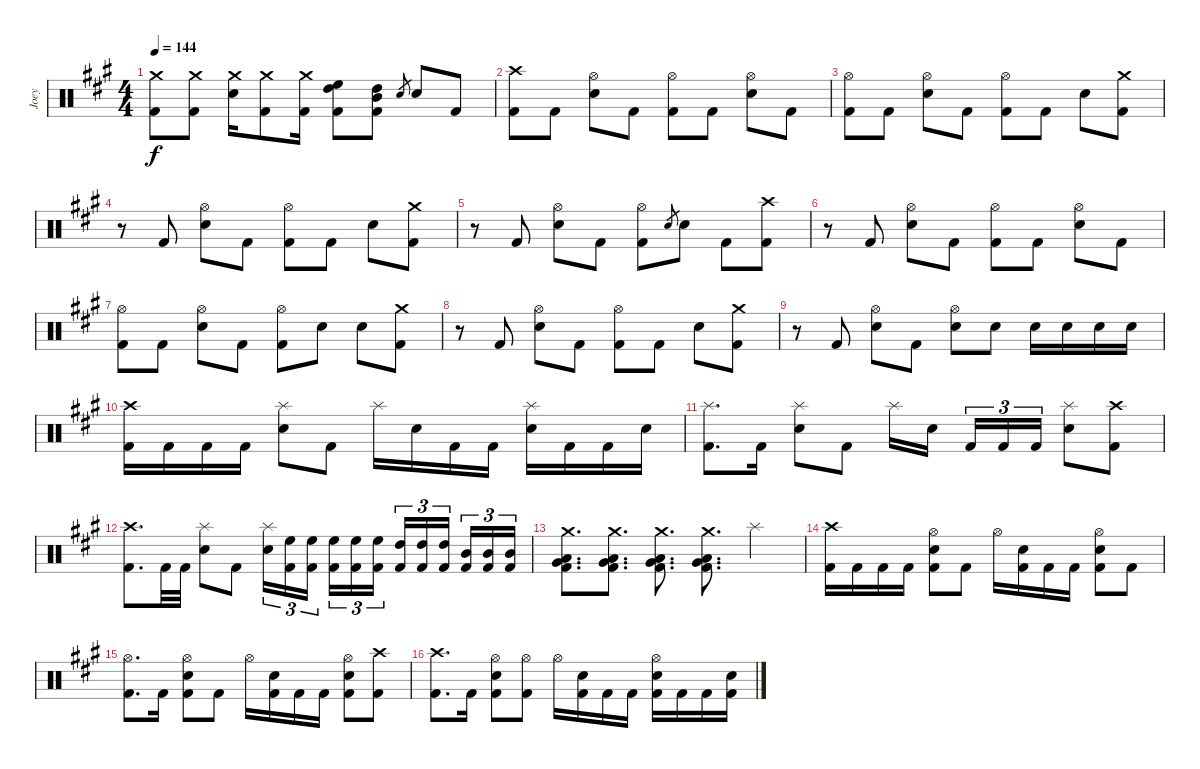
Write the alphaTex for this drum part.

\track ("Joey" "Joey") {instrument percussion}
\staff {score}
\articulation defaults
\ts (4 4)
\tempo 144
\clef neutral
\ks a
("Crash medium (hit)" "Kick (hit) 2").8{dy f} ("Crash medium (hit)" "Kick (hit) 2").8 ("Crash medium (hit)" "Snare (hit) 2").16 ("Crash medium (hit)" "Kick (hit) 2").8 ("Crash medium (hit)" "Kick (hit) 2").16 ("High Tom (hit)" "High Floor Tom (hit)" "Kick (hit) 2").8 ("Mid Tom (hit)" "High Tom (hit)" "Kick (hit) 2").8 "Snare (hit)".8{gr} "Snare (hit) 2".8 "Kick (hit) 2".8 |
("Crash high (hit)" "Kick (hit) 2").8 "Kick (hit) 2".8 ("Hi-Hat (open)" "Snare (hit) 2").8 "Kick (hit) 2".8 ("Hi-Hat (open)" "Kick (hit) 2").8 "Kick (hit) 2".8 ("Hi-Hat (open)" "Snare (hit) 2").8 "Kick (hit) 2".8 |
("Hi-Hat (open)" "Kick (hit) 2").8 "Kick (hit) 2".8 ("Hi-Hat (open)" "Snare (hit) 2").8 "Kick (hit) 2".8 ("Hi-Hat (open)" "Kick (hit) 2").8 "Kick (hit) 2".8 "Snare (hit) 2".8 ("Crash medium (hit)" "Kick (hit) 2").8 |
r.8 "Kick (hit) 2".8 ("Hi-Hat (open)" "Snare (hit) 2").8 "Kick (hit) 2".8 ("Hi-Hat (open)" "Kick (hit) 2").8 "Kick (hit) 2".8 "Snare (hit) 2".8 ("Crash medium (hit)" "Kick (hit) 2").8 |
r.8 "Kick (hit) 2".8 ("Hi-Hat (open)" "Snare (hit) 2").8 "Kick (hit) 2".8 ("Hi-Hat (open)" "Kick (hit) 2").8 "Snare (hit)".8{gr} "Snare (hit) 2".8 "Kick (hit) 2".8 ("Crash high (hit)" "Kick (hit) 2").8 |
r.8 "Kick (hit) 2".8 ("Hi-Hat (open)" "Snare (hit) 2").8 "Kick (hit) 2".8 ("Hi-Hat (open)" "Kick (hit) 2").8 "Kick (hit) 2".8 ("Hi-Hat (open)" "Snare (hit) 2").8 "Kick (hit) 2".8 |
("Hi-Hat (open)" "Kick (hit) 2").8 "Kick (hit) 2".8 ("Hi-Hat (open)" "Snare (hit) 2").8 "Kick (hit) 2".8 ("Hi-Hat (open)" "Kick (hit) 2").8 "Snare (hit) 2".8 "Snare (hit) 2".8 ("Crash medium (hit)" "Kick (hit) 2").8 |
r.8 "Kick (hit) 2".8 ("Hi-Hat (open)" "Snare (hit) 2").8 "Kick (hit) 2".8 ("Hi-Hat (open)" "Kick (hit) 2").8 "Kick (hit) 2".8 "Snare (hit) 2".8 ("Crash medium (hit)" "Kick (hit) 2").8 |
r.8 "Kick (hit) 2".8 ("Hi-Hat (open)" "Snare (hit) 2").8 "Kick (hit) 2".8 ("Hi-Hat (open)" "Snare (hit) 2").8 "Snare (hit) 2".8 "Snare (hit) 2".16 "Snare (hit) 2".16 "Snare (hit) 2".16 "Snare (hit) 2".16 |
("Crash high (hit)" "Kick (hit) 2").16 "Kick (hit) 2".16 "Kick (hit) 2".16 "Kick (hit) 2".16 ("Splash (hit)" "Snare (hit) 2").8 "Kick (hit) 2".8 "Splash (hit)".16 "Snare (hit) 2".16 "Kick (hit) 2".16 "Kick (hit) 2".16 ("Splash (hit)" "Snare (hit) 2").16 "Kick (hit) 2".16 "Kick (hit) 2".16 "Snare (hit) 2".16 |
("Splash (hit)" "Kick (hit) 2").8{d} "Kick (hit) 2".16 ("Splash (hit)" "Snare (hit) 2").8 "Kick (hit) 2".8 "Splash (hit)".16 "Snare (hit) 2".16 "Kick (hit) 2".16{tu (3 2)} "Kick (hit) 2".16{tu (3 2)} "Kick (hit) 2".16{tu (3 2)} ("Splash (hit)" "Snare (hit) 2").8 ("Crash high (hit)" "Kick (hit) 2").8 |
("Crash high (hit)" "Kick (hit) 2").8{d} "Kick (hit) 2".32 "Kick (hit) 2".32 ("Splash (hit)" "Snare (hit) 2").8 "Kick (hit) 2".8 ("Splash (hit)" "Snare (hit) 2").16{tu (3 2)} ("High Floor Tom (hit)" "Kick (hit) 2").16{tu (3 2)} ("High Floor Tom (hit)" "Kick (hit) 2").16{tu (3 2)} ("High Floor Tom (hit)" "Kick (hit) 2").16{tu (3 2)} ("High Floor Tom (hit)" "Kick (hit) 2").16{tu (3 2)} ("High Floor Tom (hit)" "Kick (hit) 2").16{tu (3 2)} ("High Tom (hit)" "Kick (hit) 2").16{tu (3 2)} ("High Tom (hit)" "Kick (hit) 2").16{tu (3 2)} ("High Tom (hit)" "Kick (hit) 2").16{tu (3 2)} ("Mid Tom (hit)" "Kick (hit) 2").16{tu (3 2)} ("Mid Tom (hit)" "Kick (hit) 2").16{tu (3 2)} ("Mid Tom (hit)" "Kick (hit) 2").16{tu (3 2)} |
("Crash medium (hit)" "Low Tom (hit)" "Very Low Tom (hit)" "Kick (hit) 2").8{d} ("Crash medium (hit)" "Low Tom (hit)" "Very Low Tom (hit)" "Kick (hit) 2").8{d} ("Crash medium (hit)" "Low Tom (hit)" "Very Low Tom (hit)" "Kick (hit) 2").8{d} ("Crash medium (hit)" "Low Tom (hit)" "Very Low Tom (hit)" "Kick (hit) 2").8{d} "Splash (hit)".4 |
("Crash high (hit)" "Kick (hit) 2").16 "Kick (hit) 2".16 "Kick (hit) 2".16 "Kick (hit) 2".16 ("Hi-Hat (open)" "Snare (hit) 2" "Kick (hit) 2").8 "Kick (hit) 2".8 "Hi-Hat (open)".16 ("Snare (hit) 2" "Kick (hit) 2").16 "Kick (hit) 2".16 "Kick (hit) 2".16 ("Hi-Hat (open)" "Snare (hit) 2" "Kick (hit) 2").8 "Kick (hit) 2".8 |
("Hi-Hat (open)" "Kick (hit) 2").8{d} "Kick (hit) 2".16 ("Hi-Hat (open)" "Snare (hit) 2" "Kick (hit) 2").8 "Kick (hit) 2".8 "Hi-Hat (open)".16 ("Snare (hit) 2" "Kick (hit) 2").16 "Kick (hit) 2".16 "Kick (hit) 2".16 ("Hi-Hat (open)" "Snare (hit) 2" "Kick (hit) 2").8 ("Crash high (hit)" "Kick (hit) 2").8 |
("Crash high (hit)" "Kick (hit) 2").8{d} "Kick (hit) 2".16 ("Hi-Hat (open)" "Snare (hit) 2" "Kick (hit) 2").8 ("Hi-Hat (open)" "Kick (hit) 2").8 "Hi-Hat (open)".16 ("Snare (hit) 2" "Kick (hit) 2").16 "Kick (hit) 2".16 "Kick (hit) 2".16 ("Hi-Hat (open)" "Snare (hit) 2" "Kick (hit) 2").16 "Kick (hit) 2".16 "Kick (hit) 2".16 ("Snare (hit) 2" "Kick (hit) 2").16
